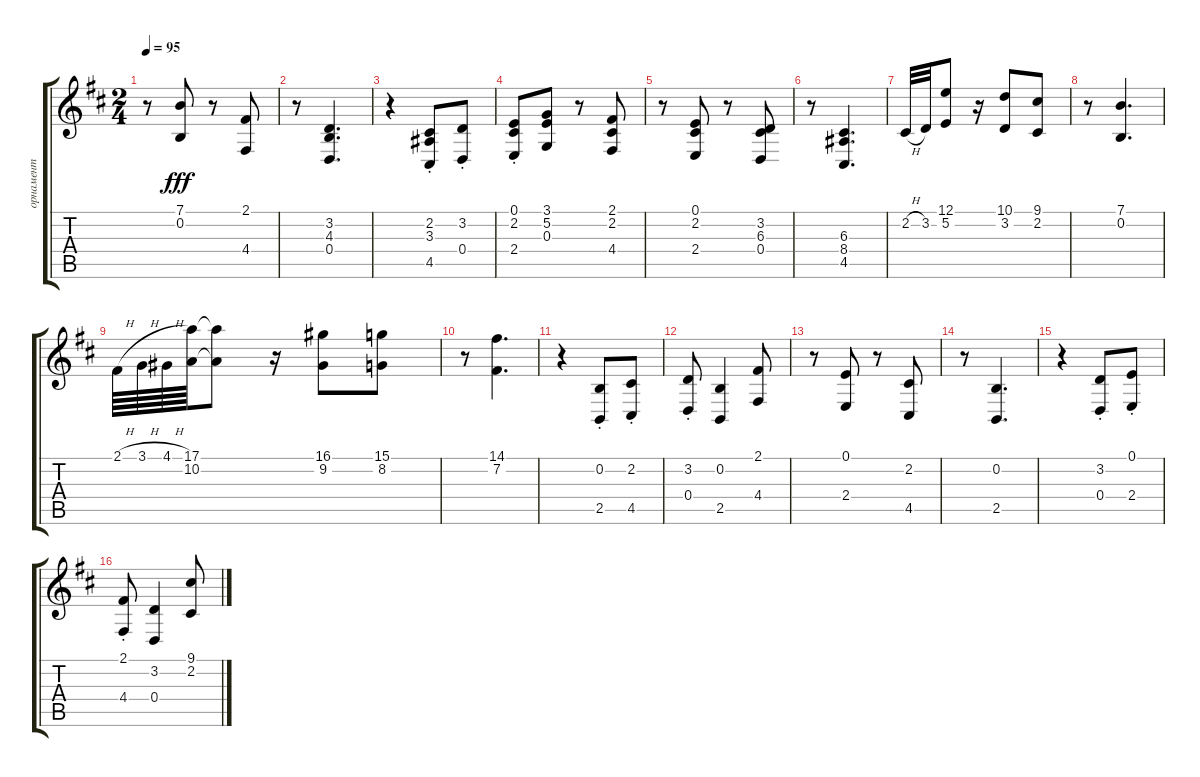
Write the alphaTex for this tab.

\track ("орнамент" "орнамент") {instrument acousticgrandpiano}
\staff {score tabs}
\tuning (E4 B3 G3 D3 A2 E2) {hide}
\ts (2 4)
\tempo 95
\clef g2
\ks bminor
r.8{dy fff} (7.1 0.2).8 r.8 (2.1 4.4).8 |
r.8 (3.2 4.3 0.4).4{d} |
r.4 (2.2{st} 3.3{st} 4.5{st}).8 (3.2{st} 0.4).8 |
(0.1{st} 2.2{st} 2.4{st}).8 (3.1 5.2 0.3).8 r.8 (2.1 2.2 4.4).8 |
r.8 (0.1 2.2 2.4).8 r.8 (3.2 6.3 0.4).8 |
r.8 (6.3 8.4 4.5).4{d} |
2.2{h}.32 3.2.32 (12.1 5.2).8 r.16 (10.1 3.2).8 (9.1 2.2).8 |
r.8 (7.1 0.2).4{d} |
2.1{h}.64 3.1{h}.64 4.1{h}.64 (17.1 10.2).64 (17.1{t} 10.2{t}).8 r.16 (16.1 9.2).8 (15.1 8.2).8 |
r.8 (14.1 7.2).4{d} |
r.4 (0.2{st} 2.5{st}).8 (2.2{st} 4.5{st}).8 |
(3.2 0.4{st}).8 (0.2 2.5).4 (2.1 4.4).8 |
r.8 (0.1 2.4).8 r.8 (2.2 4.5).8 |
r.8 (0.2 2.5).4{d} |
r.4 (3.2{st} 0.4{st}).8 (0.1{st} 2.4{st}).8 |
(2.1{st} 4.4{st}).8 (3.2 0.4).4 (9.1 2.2).8
